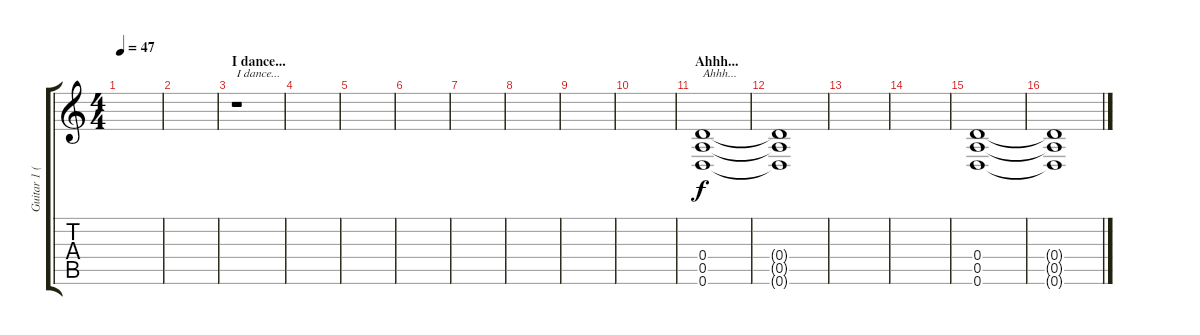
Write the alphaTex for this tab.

\track ("Guitar 1 (Dropped D)" "Guitar 1 (") {instrument distortionguitar}
\staff {score tabs}
\tuning (E4 B3 G3 D3 A2 D2) {hide}
\ts (4 4)
\tempo 47
\clef g2
\ks c
|
|
\section ("" "I dance...")
r.1{txt "I dance..."} |
|
|
|
|
|
|
|
\section ("" "Ahhh...")
(0.4 0.5 0.6).1{txt "Ahhh..." volume 0} |
(0.4{t} 0.5{t} 0.6{t}).1 |
|
|
(0.4 0.5 0.6).1{volume 0} |
(0.4{t} 0.5{t} 0.6{t}).1
